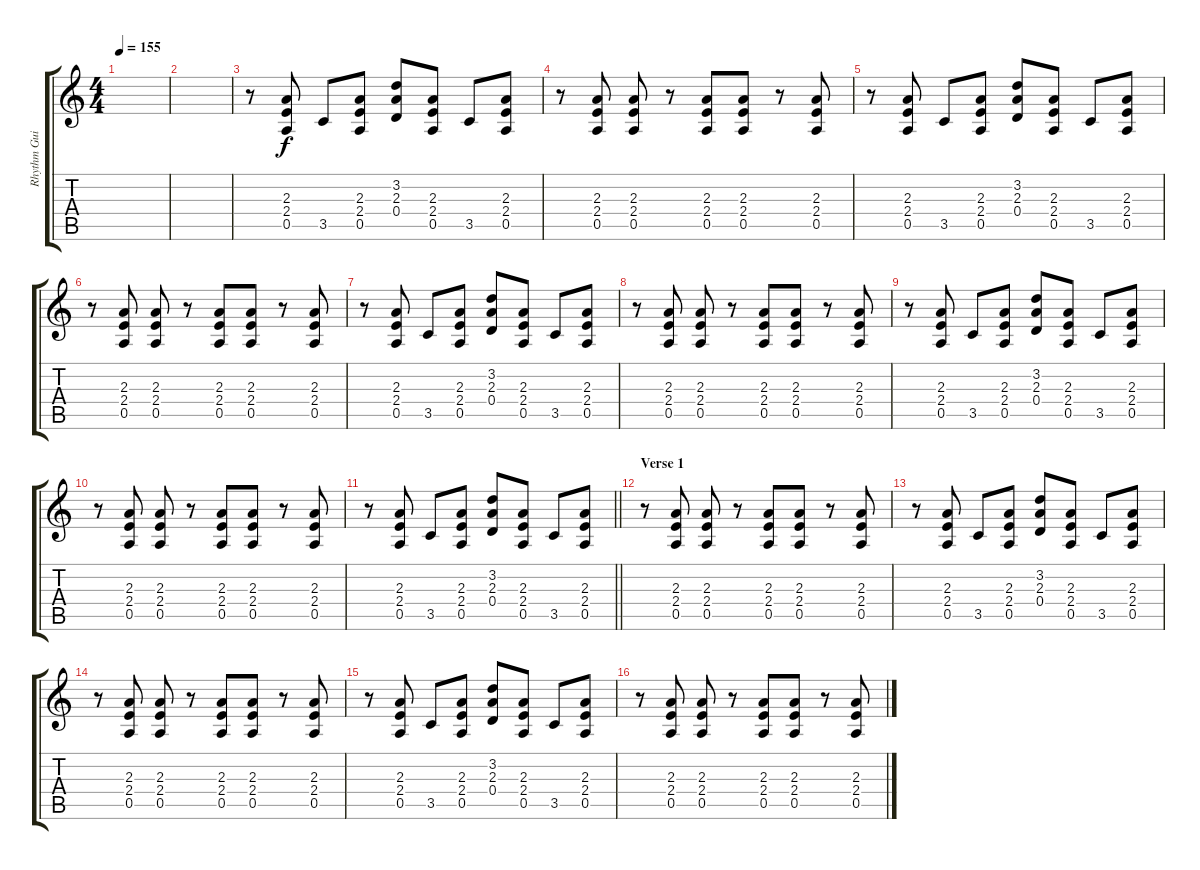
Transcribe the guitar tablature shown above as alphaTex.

\track ("Rhythm Guitar" "Rhythm Gui") {instrument overdrivenguitar}
\staff {score tabs}
\tuning (E4 B3 G3 D3 A2 E2) {hide}
\ts (4 4)
\tempo 155
\clef g2
\ks c
|
|
r.8 (2.3 2.4 0.5).8 3.5.8 (2.3 2.4 0.5).8 (3.2 2.3 0.4).8 (2.3 2.4 0.5).8 3.5.8 (2.3 2.4 0.5).8 |
r.8 (2.3 2.4 0.5).8 (2.3 2.4 0.5).8 r.8 (2.3 2.4 0.5).8 (2.3 2.4 0.5).8 r.8 (2.3 2.4 0.5).8 |
r.8 (2.3 2.4 0.5).8 3.5.8 (2.3 2.4 0.5).8 (3.2 2.3 0.4).8 (2.3 2.4 0.5).8 3.5.8 (2.3 2.4 0.5).8 |
r.8 (2.3 2.4 0.5).8 (2.3 2.4 0.5).8 r.8 (2.3 2.4 0.5).8 (2.3 2.4 0.5).8 r.8 (2.3 2.4 0.5).8 |
r.8 (2.3 2.4 0.5).8 3.5.8 (2.3 2.4 0.5).8 (3.2 2.3 0.4).8 (2.3 2.4 0.5).8 3.5.8 (2.3 2.4 0.5).8 |
r.8 (2.3 2.4 0.5).8 (2.3 2.4 0.5).8 r.8 (2.3 2.4 0.5).8 (2.3 2.4 0.5).8 r.8 (2.3 2.4 0.5).8 |
r.8 (2.3 2.4 0.5).8 3.5.8 (2.3 2.4 0.5).8 (3.2 2.3 0.4).8 (2.3 2.4 0.5).8 3.5.8 (2.3 2.4 0.5).8 |
r.8 (2.3 2.4 0.5).8 (2.3 2.4 0.5).8 r.8 (2.3 2.4 0.5).8 (2.3 2.4 0.5).8 r.8 (2.3 2.4 0.5).8 |
\barLineRight lightlight
r.8 (2.3 2.4 0.5).8 3.5.8 (2.3 2.4 0.5).8 (3.2 2.3 0.4).8 (2.3 2.4 0.5).8 3.5.8 (2.3 2.4 0.5).8 |
\section ("" "Verse 1")
r.8 (2.3 2.4 0.5).8 (2.3 2.4 0.5).8 r.8 (2.3 2.4 0.5).8 (2.3 2.4 0.5).8 r.8 (2.3 2.4 0.5).8 |
r.8 (2.3 2.4 0.5).8 3.5.8 (2.3 2.4 0.5).8 (3.2 2.3 0.4).8 (2.3 2.4 0.5).8 3.5.8 (2.3 2.4 0.5).8 |
r.8 (2.3 2.4 0.5).8 (2.3 2.4 0.5).8 r.8 (2.3 2.4 0.5).8 (2.3 2.4 0.5).8 r.8 (2.3 2.4 0.5).8 |
r.8 (2.3 2.4 0.5).8 3.5.8 (2.3 2.4 0.5).8 (3.2 2.3 0.4).8 (2.3 2.4 0.5).8 3.5.8 (2.3 2.4 0.5).8 |
r.8 (2.3 2.4 0.5).8 (2.3 2.4 0.5).8 r.8 (2.3 2.4 0.5).8 (2.3 2.4 0.5).8 r.8 (2.3 2.4 0.5).8
